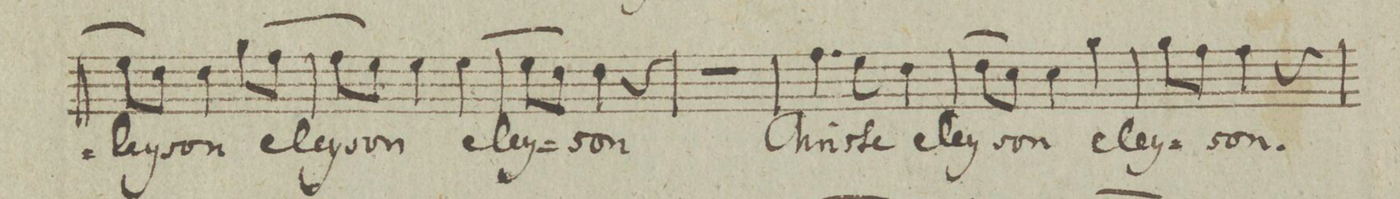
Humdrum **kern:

**kern	**text	**dynam
*I"Soprano. Tutti.	*	*
*clefC1	*	*
*k[]	*	*
*M3/4	*	*
8cc\L	-ley-	.
8b\J)	.	.
4b\	-son	.
(8ee\L	e-	.
8dd\J	.	.
=54	=54	=54
8dd\L	-ley-	.
8cc\J)	-son	.
4cc\	.	.
(4cc\	e-	.
=55	=55	=55
8cc\L	-ley-	.
8b\J)	.	.
4b\	-son	.
4r	.	.
=56	=56	=56
2.r	.	.
=57	=57	=57
4.dd\	Chri-	.
8cc\	-ste	.
4b\	e-	.
=58	=58	=58
(8b\L	-ley-	.
8a\J)	.	.
4a\	-son	.
4ee\	e-	.
=59	=59	=59
8ee\L	-ley-	.
8dd\J	.	.
4dd\	-son.	.
4r	.	.
=60	=60	=60
*-	*-	*-
